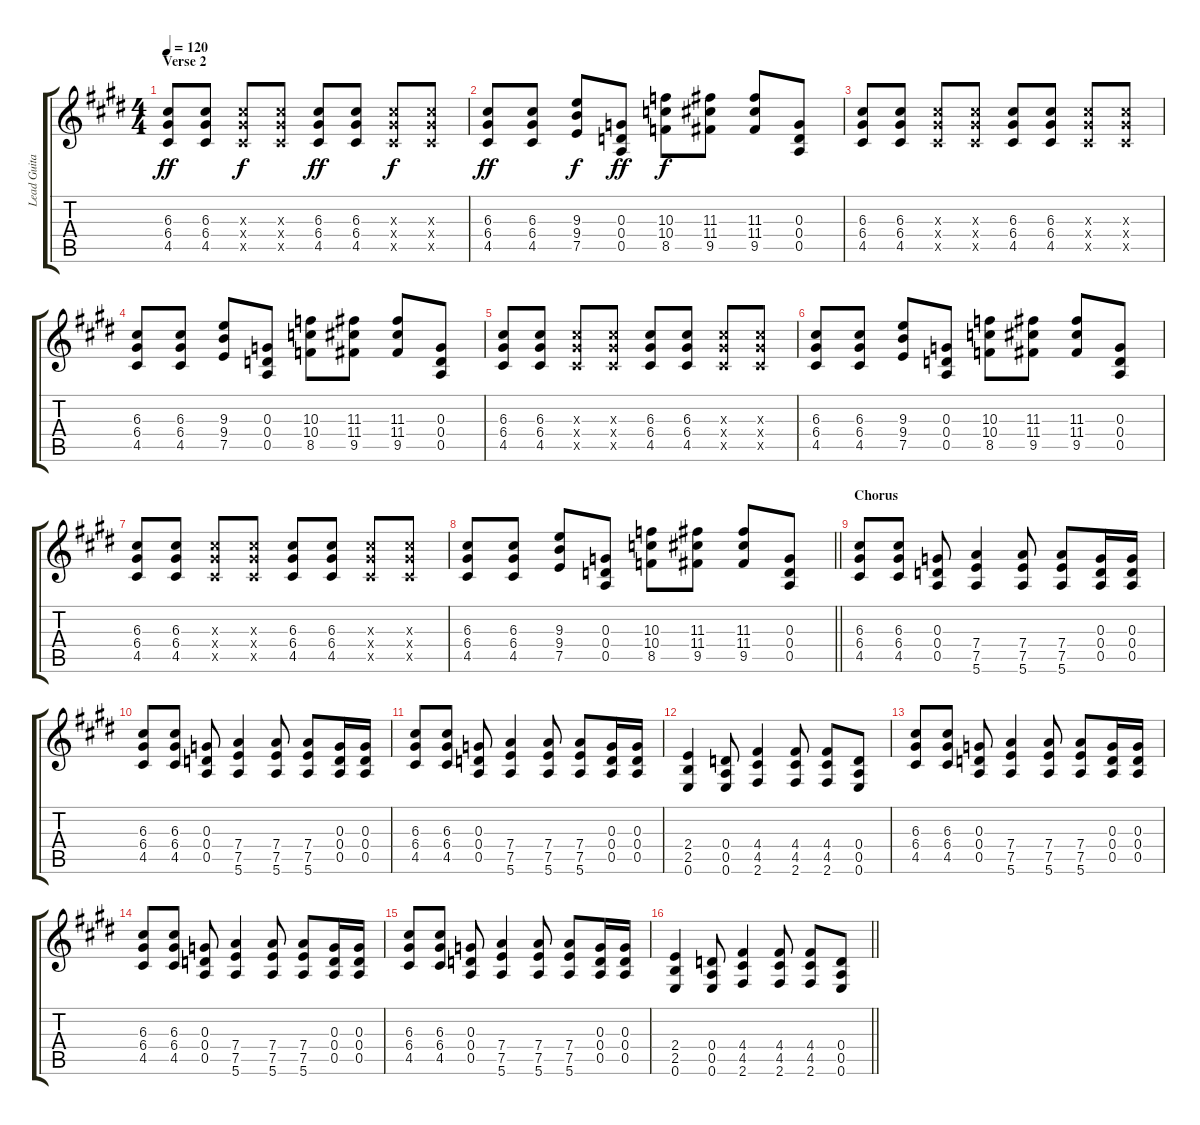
\track ("Lead Guitar" "Lead Guita") {instrument distortionguitar}
\staff {score tabs}
\tuning (E4 B3 G3 D3 A2 E2) {hide}
\ts (4 4)
\section ("" "Verse 2")
\tempo 120
\clef g2
\ks e
(6.3 6.4 4.5).8{dy ff instrument overdrivenguitar} (6.3 6.4 4.5).8 (6.3{x} 6.4{x} 4.5{x}).8{dy f} (6.3{x} 6.4{x} 4.5{x}).8 (6.3 6.4 4.5).8{dy ff} (6.3 6.4 4.5).8 (6.3{x} 6.4{x} 4.5{x}).8{dy f} (6.3{x} 6.4{x} 4.5{x}).8 |
(6.3 6.4 4.5).8{dy ff} (6.3 6.4 4.5).8 (9.3 9.4 7.5).8{dy f} (0.3 0.4 0.5).8{dy ff} (10.3 10.4 8.5).8{dy f} (11.3 11.4 9.5).8 (11.3 11.4 9.5).8 (0.3 0.4 0.5).8 |
(6.3 6.4 4.5).8 (6.3 6.4 4.5).8 (6.3{x} 6.4{x} 4.5{x}).8 (6.3{x} 6.4{x} 4.5{x}).8 (6.3 6.4 4.5).8 (6.3 6.4 4.5).8 (6.3{x} 6.4{x} 4.5{x}).8 (6.3{x} 6.4{x} 4.5{x}).8 |
(6.3 6.4 4.5).8 (6.3 6.4 4.5).8 (9.3 9.4 7.5).8 (0.3 0.4 0.5).8 (10.3 10.4 8.5).8 (11.3 11.4 9.5).8 (11.3 11.4 9.5).8 (0.3 0.4 0.5).8 |
(6.3 6.4 4.5).8 (6.3 6.4 4.5).8 (6.3{x} 6.4{x} 4.5{x}).8 (6.3{x} 6.4{x} 4.5{x}).8 (6.3 6.4 4.5).8 (6.3 6.4 4.5).8 (6.3{x} 6.4{x} 4.5{x}).8 (6.3{x} 6.4{x} 4.5{x}).8 |
(6.3 6.4 4.5).8 (6.3 6.4 4.5).8 (9.3 9.4 7.5).8 (0.3 0.4 0.5).8 (10.3 10.4 8.5).8 (11.3 11.4 9.5).8 (11.3 11.4 9.5).8 (0.3 0.4 0.5).8 |
(6.3 6.4 4.5).8 (6.3 6.4 4.5).8 (6.3{x} 6.4{x} 4.5{x}).8 (6.3{x} 6.4{x} 4.5{x}).8 (6.3 6.4 4.5).8 (6.3 6.4 4.5).8 (6.3{x} 6.4{x} 4.5{x}).8 (6.3{x} 6.4{x} 4.5{x}).8 |
\barLineRight lightlight
(6.3 6.4 4.5).8 (6.3 6.4 4.5).8 (9.3 9.4 7.5).8 (0.3 0.4 0.5).8 (10.3 10.4 8.5).8 (11.3 11.4 9.5).8 (11.3 11.4 9.5).8 (0.3 0.4 0.5).8 |
\section ("" "Chorus")
(6.3 6.4 4.5).8{instrument distortionguitar} (6.3 6.4 4.5).8 (0.3 0.4 0.5).8 (7.4 7.5 5.6).4 (7.4 7.5 5.6).8 (7.4 7.5 5.6).8 (0.3 0.4 0.5).16 (0.3 0.4 0.5).16 |
(6.3 6.4 4.5).8 (6.3 6.4 4.5).8 (0.3 0.4 0.5).8 (7.4 7.5 5.6).4 (7.4 7.5 5.6).8 (7.4 7.5 5.6).8 (0.3 0.4 0.5).16 (0.3 0.4 0.5).16 |
(6.3 6.4 4.5).8 (6.3 6.4 4.5).8 (0.3 0.4 0.5).8 (7.4 7.5 5.6).4 (7.4 7.5 5.6).8 (7.4 7.5 5.6).8 (0.3 0.4 0.5).16 (0.3 0.4 0.5).16 |
(2.4 2.5 0.6).4 (0.4 0.5 0.6).8 (4.4 4.5 2.6).4 (4.4 4.5 2.6).8 (4.4 4.5 2.6).8 (0.4 0.5 0.6).8 |
(6.3 6.4 4.5).8 (6.3 6.4 4.5).8 (0.3 0.4 0.5).8 (7.4 7.5 5.6).4 (7.4 7.5 5.6).8 (7.4 7.5 5.6).8 (0.3 0.4 0.5).16 (0.3 0.4 0.5).16 |
(6.3 6.4 4.5).8 (6.3 6.4 4.5).8 (0.3 0.4 0.5).8 (7.4 7.5 5.6).4 (7.4 7.5 5.6).8 (7.4 7.5 5.6).8 (0.3 0.4 0.5).16 (0.3 0.4 0.5).16 |
(6.3 6.4 4.5).8 (6.3 6.4 4.5).8 (0.3 0.4 0.5).8 (7.4 7.5 5.6).4 (7.4 7.5 5.6).8 (7.4 7.5 5.6).8 (0.3 0.4 0.5).16 (0.3 0.4 0.5).16 |
\barLineRight lightlight
(2.4 2.5 0.6).4 (0.4 0.5 0.6).8 (4.4 4.5 2.6).4 (4.4 4.5 2.6).8 (4.4 4.5 2.6).8 (0.4 0.5 0.6).8
